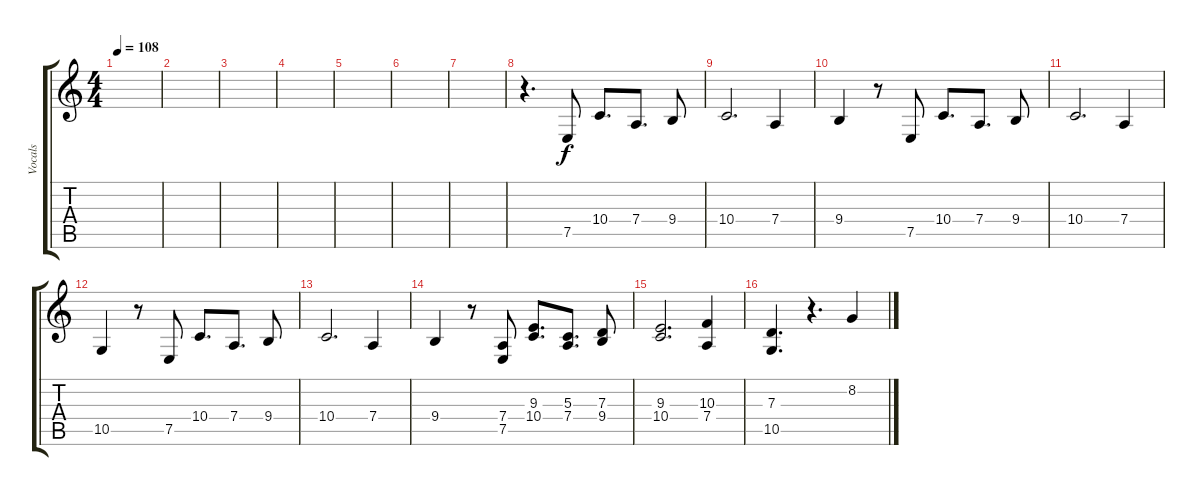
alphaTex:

\track ("Vocals" "Vocals") {instrument flute}
\staff {score tabs}
\tuning (E4 B3 G3 D3 A2 E2) {hide}
\ts (4 4)
\tempo 108
\clef g2
\ks c
|
|
|
|
|
|
|
r.4{d} 7.5.8 10.4.8{d} 7.4.8{d} 9.4.8 |
10.4.2{d} 7.4.4 |
9.4.4 r.8 7.5.8 10.4.8{d} 7.4.8{d} 9.4.8 |
10.4.2{d} 7.4.4 |
10.5.4 r.8 7.5.8 10.4.8{d} 7.4.8{d} 9.4.8 |
10.4.2{d} 7.4.4 |
9.4.4 r.8 (7.4 7.5).8 (9.3 10.4).8{d} (5.3 7.4).8{d} (7.3 9.4).8 |
(9.3 10.4).2{d} (10.3 7.4).4 |
(7.3 10.5).4{d} r.4{d} 8.2.4
